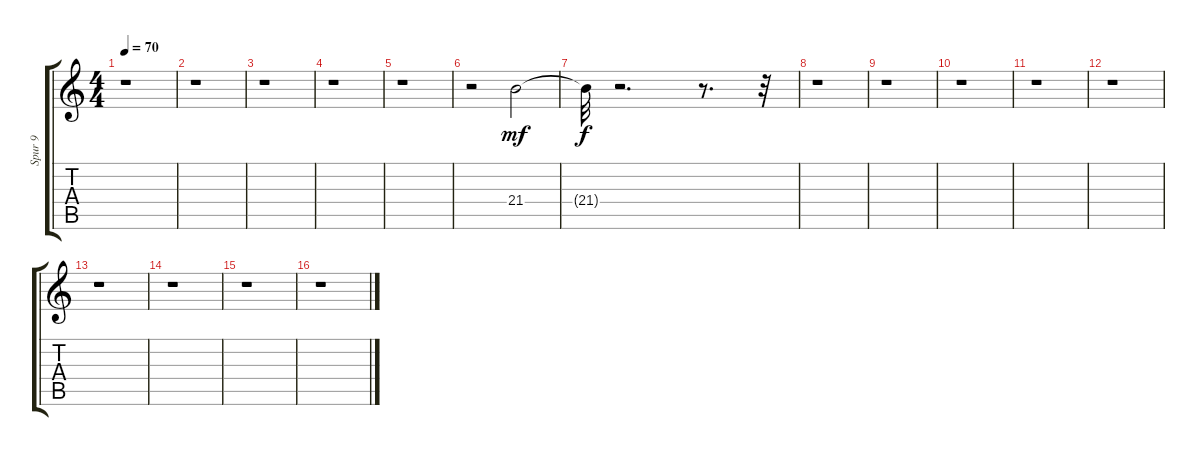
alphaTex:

\track ("Spur 9" "Spur 9") {instrument reversecymbal}
\staff {score tabs}
\tuning (E4 B3 G3 D3 A2 E2) {hide}
\ts (4 4)
\tempo 70
\clef g2
\ks c
r.1{dy mf instrument reversecymbal} |
r.1 |
r.1 |
r.1 |
r.1 |
r.2 21.4.2{balance 8 instrument reversecymbal} |
21.4{t}.32{dy f} r.2{d} r.8{d} r.32 |
r.1 |
r.1 |
r.1 |
r.1 |
r.1 |
r.1 |
r.1 |
r.1 |
r.1
